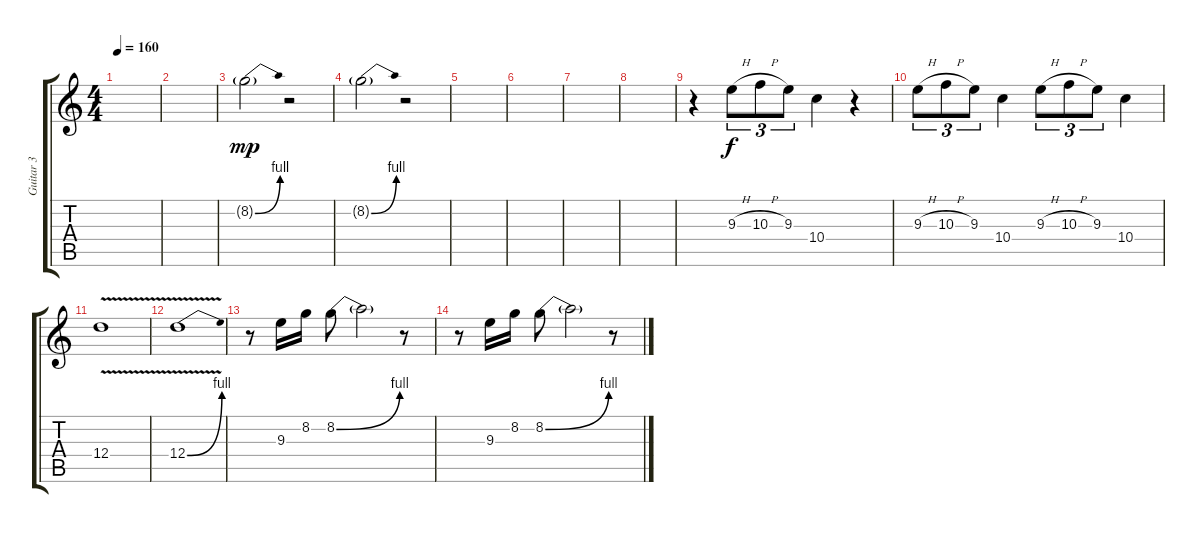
\track ("Guitar 3" "Guitar 3") {instrument distortionguitar}
\staff {score tabs}
\tuning (E4 B3 G3 D3 A2 E2) {hide}
\ts (4 4)
\tempo 160
\clef g2
\ks c
|
|
8.2{be (bend 0 0 60 4) g}.2{dy mp} r.2 |
8.2{be (bend 0 0 60 4) g}.2 r.2 |
|
|
|
|
r.4 9.3{h}.8{tu (3 2) dy f} 10.3{h}.8{tu (3 2)} 9.3.8{tu (3 2)} 10.4.4 r.4 |
9.3{h}.8{tu (3 2)} 10.3{h}.8{tu (3 2)} 9.3.8{tu (3 2)} 10.4.4 9.3{h}.8{tu (3 2)} 10.3{h}.8{tu (3 2)} 9.3.8{tu (3 2)} 10.4.4 |
12.4{v}.1 |
12.4{be (bend 0 0 60 4) v}.1 |
r.8 9.3.16 8.2.16 8.2{be (bend 0 0 60 4)}.8 8.2{t}.2 r.8 |
r.8 9.3.16 8.2.16 8.2{be (bend 0 0 60 4)}.8 8.2{t}.2 r.8
